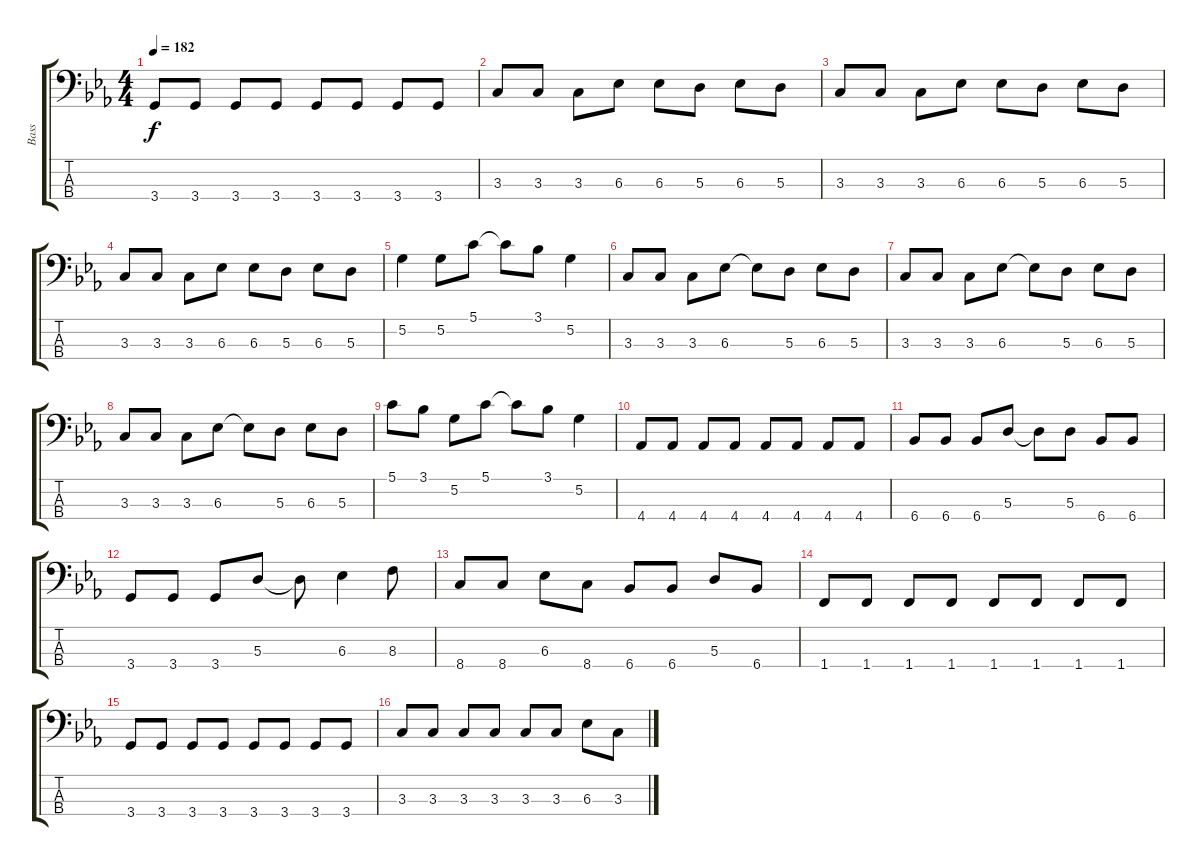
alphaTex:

\track ("Bass" "Bass") {instrument electricbassfinger}
\staff {score tabs}
\tuning (G2 D2 A1 E1) {hide}
\ts (4 4)
\tempo 182
\clef f4
\ks eb
3.4.8{dy f} 3.4.8 3.4.8 3.4.8 3.4.8 3.4.8 3.4.8 3.4.8 |
3.3.8 3.3.8 3.3.8 6.3.8 6.3.8 5.3.8 6.3.8 5.3.8 |
3.3.8 3.3.8 3.3.8 6.3.8 6.3.8 5.3.8 6.3.8 5.3.8 |
3.3.8 3.3.8 3.3.8 6.3.8 6.3.8 5.3.8 6.3.8 5.3.8 |
5.2.4 5.2.8 5.1.8 5.1{t}.8 3.1.8 5.2.4 |
3.3.8 3.3.8 3.3.8 6.3.8 6.3{t}.8 5.3.8 6.3.8 5.3.8 |
3.3.8 3.3.8 3.3.8 6.3.8 6.3{t}.8 5.3.8 6.3.8 5.3.8 |
3.3.8 3.3.8 3.3.8 6.3.8 6.3{t}.8 5.3.8 6.3.8 5.3.8 |
5.1.8 3.1.8 5.2.8 5.1.8 5.1{t}.8 3.1.8 5.2.4 |
4.4.8 4.4.8 4.4.8 4.4.8 4.4.8 4.4.8 4.4.8 4.4.8 |
6.4.8 6.4.8 6.4.8 5.3.8 5.3{t}.8 5.3.8 6.4.8 6.4.8 |
3.4.8 3.4.8 3.4.8 5.3.8 5.3{t}.8 6.3.4 8.3.8 |
8.4.8 8.4.8 6.3.8 8.4.8 6.4.8 6.4.8 5.3.8 6.4.8 |
1.4.8 1.4.8 1.4.8 1.4.8 1.4.8 1.4.8 1.4.8 1.4.8 |
3.4.8 3.4.8 3.4.8 3.4.8 3.4.8 3.4.8 3.4.8 3.4.8 |
3.3.8 3.3.8 3.3.8 3.3.8 3.3.8 3.3.8 6.3.8 3.3.8
